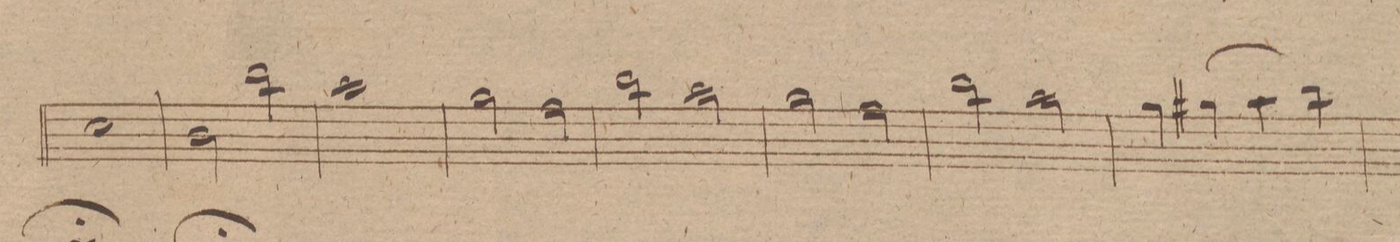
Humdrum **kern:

**kern	**dynam
*I"Flauto 2do	*
*clefG2	*
*k[f#]	*
*met(c|)	*
*M2/2	*
1cc\	.
=307	=307
2b\	.
2bb\	.
=308	=308
1aa\	.
=309	=309
2gg\	.
2ff#\	.
=310	=310
2bb\	.
2aa\	.
=311	=311
2gg\	.
2ff#\	.
=312	=312
2bb\	.
2aa\	.
=313	=313
4gg\	.
(>4gg#X\	.
4aa\	.
4bb\)	.
=314	=314
*-	*-
